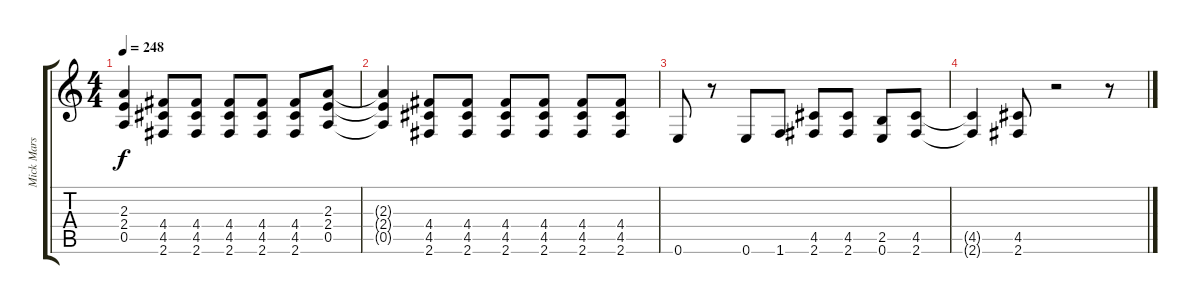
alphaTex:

\track ("Mick Mars" "Mick Mars") {instrument overdrivenguitar}
\staff {score tabs}
\tuning (E4 B3 G3 D3 A2 E2) {hide}
\ts (4 4)
\tempo 248
\clef g2
\ks c
(2.3{t} 2.4{t} 0.5{t}).4{dy f} (4.4 4.5 2.6).8 (4.4 4.5 2.6).8 (4.4 4.5 2.6).8 (4.4 4.5 2.6).8 (4.4 4.5 2.6).8 (2.3 2.4 0.5).8 |
(2.3{t} 2.4{t} 0.5{t}).4 (4.4 4.5 2.6).8 (4.4 4.5 2.6).8 (4.4 4.5 2.6).8 (4.4 4.5 2.6).8 (4.4 4.5 2.6).8 (4.4 4.5 2.6).8 |
0.6.8 r.8 0.6.8 1.6.8 (4.5 2.6).8 (4.5 2.6).8 (2.5 0.6).8 (4.5 2.6).8 |
(4.5{t} 2.6{t}).4 (4.5 2.6).8 r.2 r.8
